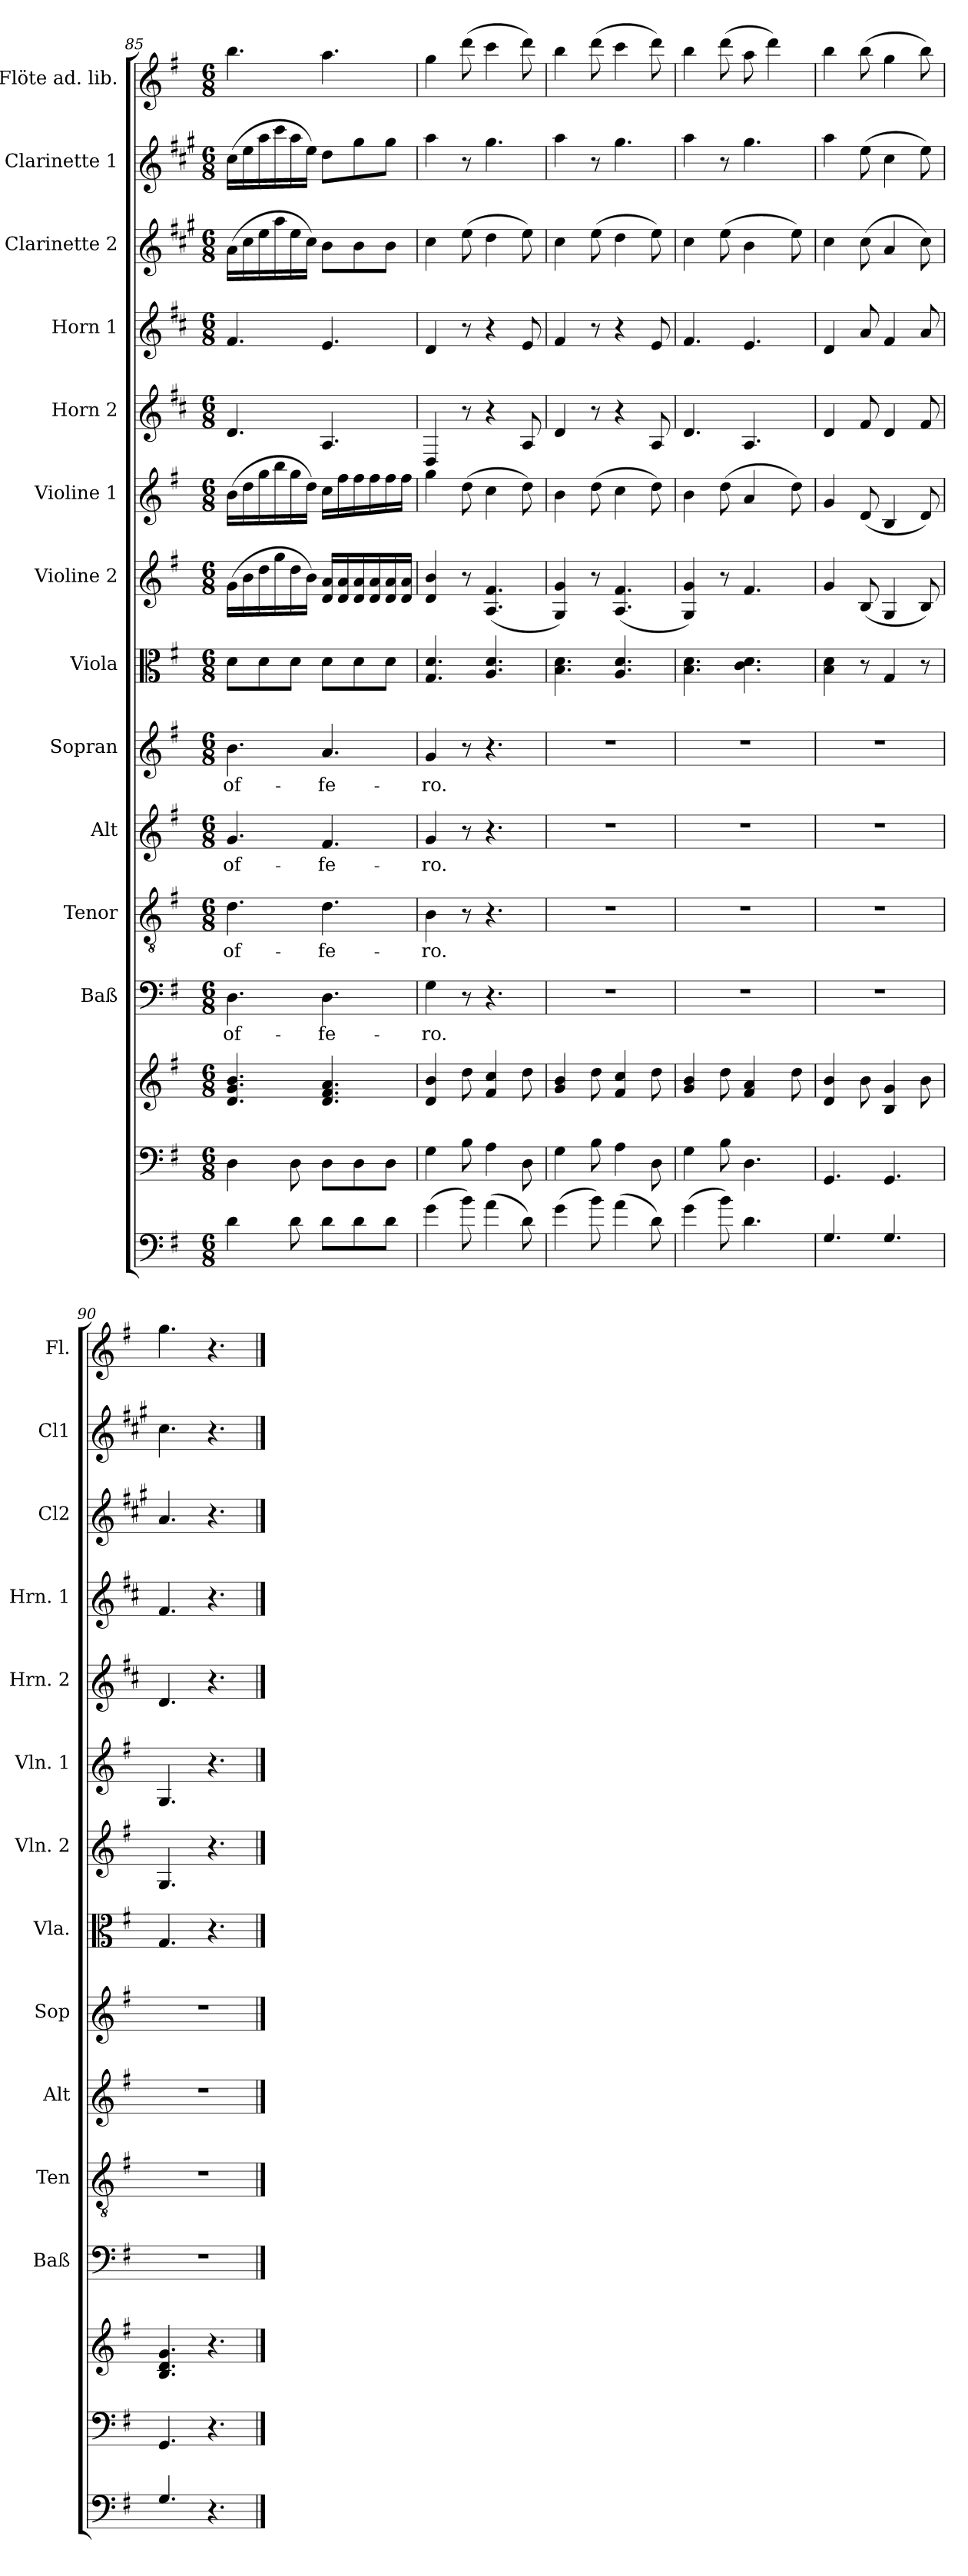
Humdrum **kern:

**kern	**kern	**kern	**kern	**text	**kern	**text	**kern	**text	**kern	**text	**kern	**kern	**kern	**kern	**kern	**kern	**kern	**kern
*part14	*part13	*part13	*part12	*part12	*part11	*part11	*part10	*part10	*part9	*part9	*part8	*part7	*part6	*part5	*part4	*part3	*part2	*part1
*staff15	*staff14	*staff13	*staff12	*staff12	*staff11	*staff11	*staff10	*staff10	*staff9	*staff9	*staff8	*staff7	*staff6	*staff5	*staff4	*staff3	*staff2	*staff1
*	*	*	*I"Baß	*	*I"Tenor	*	*I"Alt	*	*I"Sopran	*	*I"Viola	*I"Violine 2	*I"Violine 1	*I"Horn 2	*I"Horn 1	*I"Clarinette 2	*I"Clarinette 1	*I"Flöte ad. lib.
*	*	*	*I'Baß	*	*I'Ten	*	*I'Alt	*	*I'Sop	*	*I'Vla.	*I'Vln. 2	*I'Vln. 1	*I'Hrn. 2	*I'Hrn. 1	*I'Cl2	*I'Cl1	*I'Fl.
*clefF4	*clefF4	*clefG2	*clefF4	*	*clefGv2	*	*clefG2	*	*clefG2	*	*clefC3	*clefG2	*clefG2	*clefG2	*clefG2	*clefG2	*clefG2	*clefG2
*ITrd7c12	*	*	*	*	*	*	*	*	*	*	*	*	*	*ITrd4c7	*ITrd4c7	*ITrd1c2	*ITrd1c2	*
*k[f#]	*k[f#]	*k[f#]	*k[f#]	*	*k[f#]	*	*k[f#]	*	*k[f#]	*	*k[f#]	*k[f#]	*k[f#]	*k[f#]	*k[f#]	*k[f#]	*k[f#]	*k[f#]
*G:	*G:	*G:	*G:	*	*G:	*	*G:	*	*G:	*	*G:	*G:	*G:	*G:	*G:	*G:	*G:	*G:
*M6/8	*M6/8	*M6/8	*M6/8	*	*M6/8	*	*M6/8	*	*M6/8	*	*M6/8	*M6/8	*M6/8	*M6/8	*M6/8	*M6/8	*M6/8	*M6/8
=85	=85	=85	=85	=85	=85	=85	=85	=85	=85	=85	=85	=85	=85	=85	=85	=85	=85	=85
!	!	!	!	!LO:LY:b	!	!LO:LY:b	!	!LO:LY:b	!	!LO:LY:b	!	!	!	!	!	!	!	!
4D\	4D\	4.d/ 4.g/ 4.b/	4.D\	of-	4.d\	of-	4.g/	of-	4.b\	of-	8d\L	(>16g\LL	(>16b\LL	4.G/	4.B/	(>16g\LL	(>16b\LL	4.bb\
.	.	.	.	.	.	.	.	.	.	.	.	16b\	16dd\	.	.	16b\	16dd\	.
.	.	.	.	.	.	.	.	.	.	.	8d\	16dd\	16gg\	.	.	16dd\	16gg\	.
.	.	.	.	.	.	.	.	.	.	.	.	16gg\	16bb\	.	.	16gg\	16bb\	.
8D\	8D\	.	.	.	.	.	.	.	.	.	8d\J	16dd\	16gg\	.	.	16dd\	16gg\	.
.	.	.	.	.	.	.	.	.	.	.	.	16b\JJ)	16dd\JJ)	.	.	16b\JJ)	16dd\JJ)	.
!	!	!	!	!LO:LY:b	!	!LO:LY:b	!	!LO:LY:b	!	!LO:LY:b	!	!	!	!	!	!	!	!
8D\L	8D\L	4.d/ 4.f#/ 4.a/	4.D\	-fe-	4.d\	-fe-	4.f#/	-fe-	4.a/	-fe-	8d\L	16d/ 16a/LL	16cc\LL	4.D/	4.A/	8a\L	8cc\L	4.aa\
.	.	.	.	.	.	.	.	.	.	.	.	16d/ 16a/	16ff#\	.	.	.	.	.
8D\	8D\	.	.	.	.	.	.	.	.	.	8d\	16d/ 16a/	16ff#\	.	.	8a\	8ff#\	.
.	.	.	.	.	.	.	.	.	.	.	.	16d/ 16a/	16ff#\	.	.	.	.	.
8D\J	8D\J	.	.	.	.	.	.	.	.	.	8d\J	16d/ 16a/	16ff#\	.	.	8a\J	8ff#\J	.
.	.	.	.	.	.	.	.	.	.	.	.	16d/ 16a/JJ	16ff#\JJ	.	.	.	.	.
!!LO:PB:g=z
=86	=86	=86	=86	=86	=86	=86	=86	=86	=86	=86	=86	=86	=86	=86	=86	=86	=86	=86
!	!	!	!	!LO:LY:b	!	!LO:LY:b	!	!LO:LY:b	!	!LO:LY:b	!	!	!	!	!	!	!	!
(>4G\	4G\	4d/ 4b/	4G\	-ro.	4B\	-ro.	4g/	-ro.	4g/	-ro.	4.G/ 4.d/	4d/ 4b/	4gg\	4GG/	4G/	4b\	4gg\	4gg\
8B\)	8B\	8dd\	8r	.	8r	.	8r	.	8r	.	.	8r	(>8dd\	8r	8r	(>8dd\	8r	(>8ddd\
(>4A\	4A\	4f#/ 4cc/	4.r	.	4.r	.	4.r	.	4.r	.	4.A/ 4.d/	(4.A/ 4.f#/	4cc\	4r	4r	4cc\	4.ff#\	4ccc\
8D\)	8D\	8dd\	.	.	.	.	.	.	.	.	.	.	8dd\)	8D/	8A/	8dd\)	.	8ddd\)
=87	=87	=87	=87	=87	=87	=87	=87	=87	=87	=87	=87	=87	=87	=87	=87	=87	=87	=87
(>4G\	4G\	4g/ 4b/	2.r	.	2.r	.	2.r	.	2.r	.	4.B\ 4.d\	4G/ 4g/)	4b\	4G/	4B/	4b\	4gg\	4bb\
8B\)	8B\	8dd\	.	.	.	.	.	.	.	.	.	8r	(>8dd\	8r	8r	(>8dd\	8r	(>8ddd\
(>4A\	4A\	4f#/ 4cc/	.	.	.	.	.	.	.	.	4.A/ 4.d/	(4.A/ 4.f#/	4cc\	4r	4r	4cc\	4.ff#\	4ccc\
8D\)	8D\	8dd\	.	.	.	.	.	.	.	.	.	.	8dd\)	8D/	8A/	8dd\)	.	8ddd\)
=88	=88	=88	=88	=88	=88	=88	=88	=88	=88	=88	=88	=88	=88	=88	=88	=88	=88	=88
(>4G\	4G\	4g/ 4b/	2.r	.	2.r	.	2.r	.	2.r	.	4.B\ 4.d\	4G/ 4g/)	4b\	4.G/	4.B/	4b\	4gg\	4bb\
8B\)	8B\	8dd\	.	.	.	.	.	.	.	.	.	8r	(>8dd\	.	.	(>8dd\	8r	(>8ddd\
4.D\	4.D\	4f#/ 4a/	.	.	.	.	.	.	.	.	4.c\ 4.d\	4.f#/	4a/	4.D/	4.A/	4a\	4.ff#\	8aa\
.	.	.	.	.	.	.	.	.	.	.	.	.	.	.	.	.	.	4ddd\)
.	.	8dd\	.	.	.	.	.	.	.	.	.	.	8dd\)	.	.	8dd\)	.	.
=89	=89	=89	=89	=89	=89	=89	=89	=89	=89	=89	=89	=89	=89	=89	=89	=89	=89	=89
4.GG/	4.GG/	4d/ 4b/	2.r	.	2.r	.	2.r	.	2.r	.	4B\ 4d\	4g/	4g/	4G/	4G/	4b\	4gg\	4bb\
.	.	8b\	.	.	.	.	.	.	.	.	8r	(<8B/	(<8d/	8B/	8d/	(>8b\	(>8dd\	(>8bb\
4.GG/	4.GG/	4B/ 4g/	.	.	.	.	.	.	.	.	4G/	4G/	4B/	4G/	4B/	4g/	4b\	4gg\
.	.	8b\	.	.	.	.	.	.	.	.	8r	8B/)	8d/)	8B/	8d/	8b\)	8dd\)	8bb\)
=90	=90	=90	=90	=90	=90	=90	=90	=90	=90	=90	=90	=90	=90	=90	=90	=90	=90	=90
4.GG/	4.GG/	4.B/ 4.d/ 4.g/	2.r	.	2.r	.	2.r	.	2.r	.	4.G/	4.G/	4.G/	4.G/	4.B/	4.g/	4.b\	4.gg\
4.r	4.r	4.r	.	.	.	.	.	.	.	.	4.r	4.r	4.r	4.r	4.r	4.r	4.r	4.r
==	==	==	==	==	==	==	==	==	==	==	==	==	==	==	==	==	==	==
*-	*-	*-	*-	*-	*-	*-	*-	*-	*-	*-	*-	*-	*-	*-	*-	*-	*-	*-
